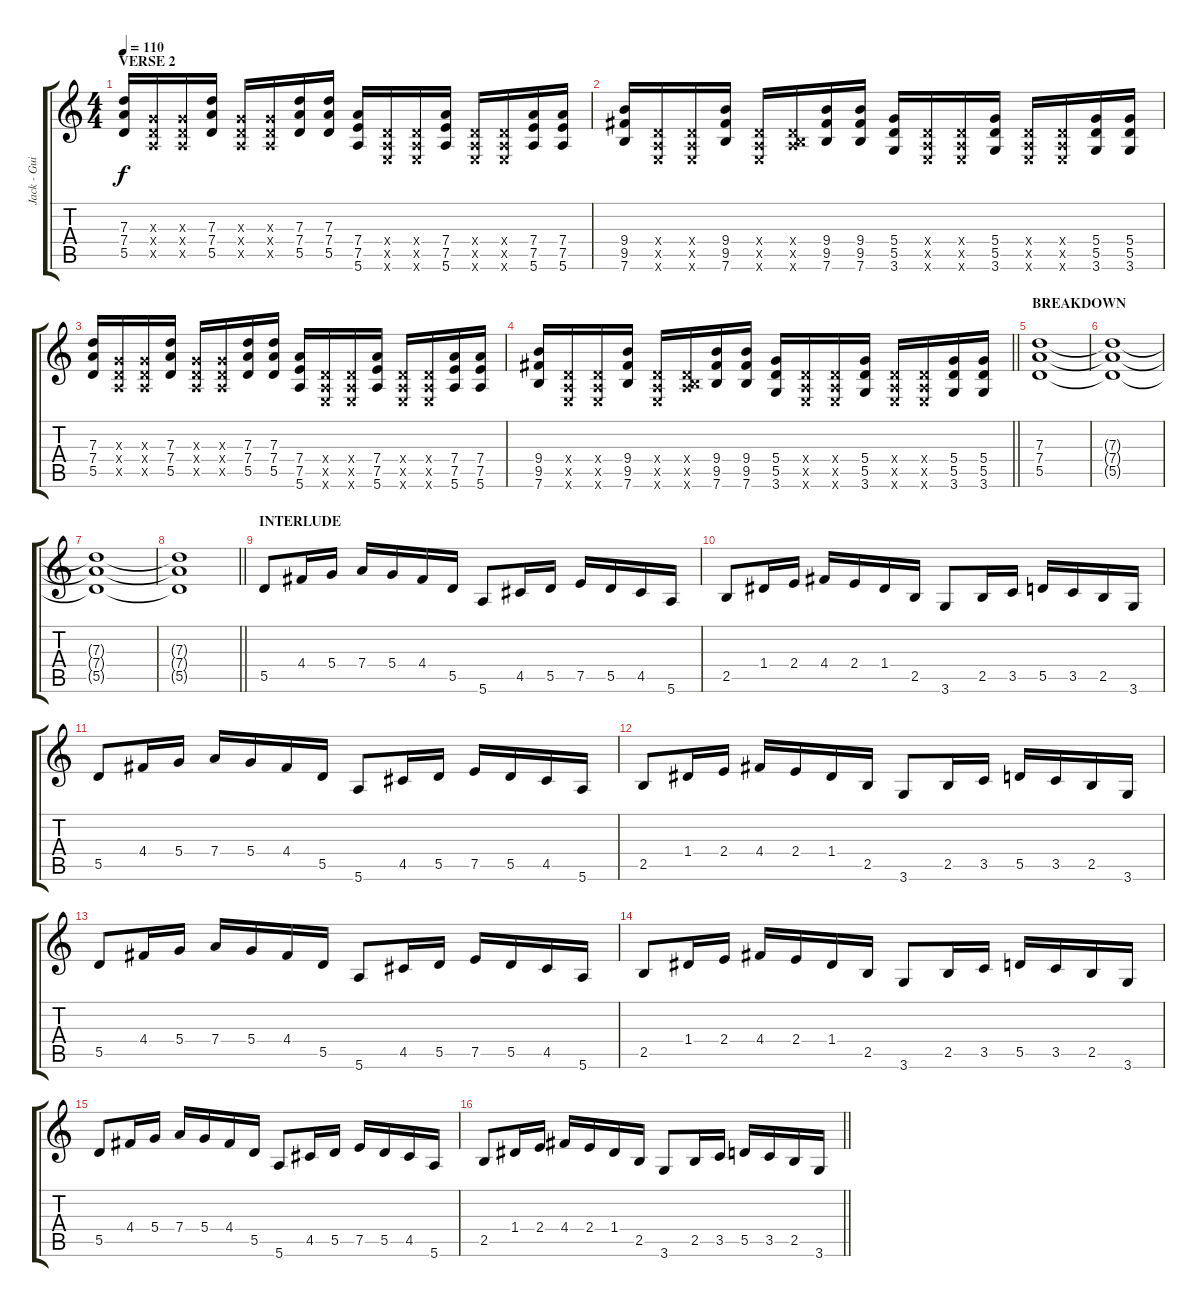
\track ("Jack - Guitar" "Jack - Gui") {instrument distortionguitar}
\staff {score tabs}
\tuning (E4 B3 G3 D3 A2 E2) {hide}
\ts (4 4)
\section ("" "VERSE 2")
\tempo 110
\clef g2
\ks c
(7.3 7.4 5.5).16{dy f volume 14} (0.3{x} 0.4{x} 0.5{x}).16 (0.3{x} 0.4{x} 0.5{x}).16 (7.3 7.4 5.5).16 (0.3{x} 0.4{x} 0.5{x}).16 (0.3{x} 0.4{x} 0.5{x}).16 (7.3 7.4 5.5).16 (7.3 7.4 5.5).16 (7.4 7.5 5.6).16 (0.4{x} 0.5{x} 0.6{x}).16 (0.4{x} 0.5{x} 0.6{x}).16 (7.4 7.5 5.6).16 (0.4{x} 0.5{x} 0.6{x}).16 (0.4{x} 0.5{x} 0.6{x}).16 (7.4 7.5 5.6).16 (7.4 7.5 5.6).16 |
(9.4 9.5 7.6).16 (0.4{x} 0.5{x} 0.6{x}).16 (0.4{x} 0.5{x} 0.6{x}).16 (9.4 9.5 7.6).16 (0.4{x} 0.5{x} 0.6{x}).16 (0.4{x} 0.5{x} 7.6{x}).16 (9.4 9.5 7.6).16 (9.4 9.5 7.6).16 (5.4 5.5 3.6).16 (0.4{x} 0.5{x} 0.6{x}).16 (0.4{x} 0.5{x} 0.6{x}).16 (5.4 5.5 3.6).16 (0.4{x} 0.5{x} 0.6{x}).16 (0.4{x} 0.5{x} 0.6{x}).16 (5.4 5.5 3.6).16 (5.4 5.5 3.6).16 |
(7.3 7.4 5.5).16 (0.3{x} 0.4{x} 0.5{x}).16 (0.3{x} 0.4{x} 0.5{x}).16 (7.3 7.4 5.5).16 (0.3{x} 0.4{x} 0.5{x}).16 (0.3{x} 0.4{x} 0.5{x}).16 (7.3 7.4 5.5).16 (7.3 7.4 5.5).16 (7.4 7.5 5.6).16 (0.4{x} 0.5{x} 0.6{x}).16 (0.4{x} 0.5{x} 0.6{x}).16 (7.4 7.5 5.6).16 (0.4{x} 0.5{x} 0.6{x}).16 (0.4{x} 0.5{x} 0.6{x}).16 (7.4 7.5 5.6).16 (7.4 7.5 5.6).16 |
\barLineRight lightlight
(9.4 9.5 7.6).16 (0.4{x} 0.5{x} 0.6{x}).16 (0.4{x} 0.5{x} 0.6{x}).16 (9.4 9.5 7.6).16 (0.4{x} 0.5{x} 0.6{x}).16 (0.4{x} 0.5{x} 7.6{x}).16 (9.4 9.5 7.6).16 (9.4 9.5 7.6).16 (5.4 5.5 3.6).16 (0.4{x} 0.5{x} 0.6{x}).16 (0.4{x} 0.5{x} 0.6{x}).16 (5.4 5.5 3.6).16 (0.4{x} 0.5{x} 0.6{x}).16 (0.4{x} 0.5{x} 0.6{x}).16 (5.4 5.5 3.6).16 (5.4 5.5 3.6).16 |
\section ("" "BREAKDOWN")
(7.3 7.4 5.5).1{volume 0} |
(7.3{t} 7.4{t} 5.5{t}).1 |
(7.3{t} 7.4{t} 5.5{t}).1 |
\barLineRight lightlight
(7.3{t} 7.4{t} 5.5{t}).1 |
\section ("" "INTERLUDE")
5.5.8{volume 16} 4.4.16 5.4.16 7.4.16 5.4.16 4.4.16 5.5.16 5.6.8 4.5.16 5.5.16 7.5.16 5.5.16 4.5.16 5.6.16 |
2.5.8 1.4.16 2.4.16 4.4.16 2.4.16 1.4.16 2.5.16 3.6.8 2.5.16 3.5.16 5.5.16 3.5.16 2.5.16 3.6.16 |
5.5.8 4.4.16 5.4.16 7.4.16 5.4.16 4.4.16 5.5.16 5.6.8 4.5.16 5.5.16 7.5.16 5.5.16 4.5.16 5.6.16 |
2.5.8 1.4.16 2.4.16 4.4.16 2.4.16 1.4.16 2.5.16 3.6.8 2.5.16 3.5.16 5.5.16 3.5.16 2.5.16 3.6.16 |
5.5.8 4.4.16 5.4.16 7.4.16 5.4.16 4.4.16 5.5.16 5.6.8 4.5.16 5.5.16 7.5.16 5.5.16 4.5.16 5.6.16 |
2.5.8 1.4.16 2.4.16 4.4.16 2.4.16 1.4.16 2.5.16 3.6.8 2.5.16 3.5.16 5.5.16 3.5.16 2.5.16 3.6.16 |
5.5.8 4.4.16 5.4.16 7.4.16 5.4.16 4.4.16 5.5.16 5.6.8 4.5.16 5.5.16 7.5.16 5.5.16 4.5.16 5.6.16 |
\barLineRight lightlight
2.5.8 1.4.16 2.4.16 4.4.16 2.4.16 1.4.16 2.5.16 3.6.8 2.5.16 3.5.16 5.5.16 3.5.16 2.5.16 3.6.16
